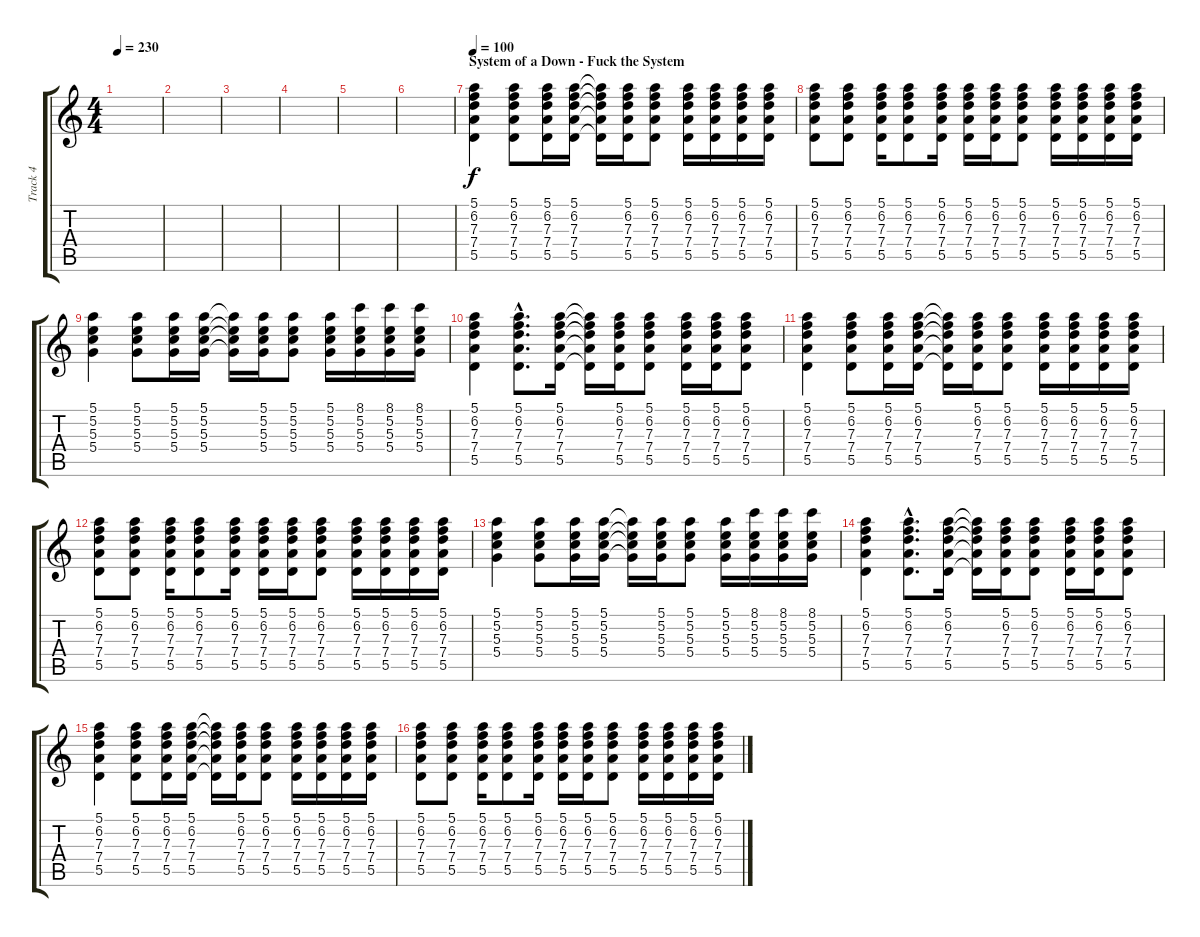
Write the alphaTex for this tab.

\track ("Track 4" "Track 4") {instrument electricguitarclean}
\staff {score tabs}
\tuning (E4 B3 G3 D3 A2 E2) {hide}
\ts (4 4)
\tempo 230
\clef g2
\ks c
|
|
|
|
|
|
\section ("" "System of a Down - Fuck the System")
\tempo 100
(5.1 6.2 7.3 7.4 5.5).4{volume 10} (5.1 6.2 7.3 7.4 5.5).8 (5.1 6.2 7.3 7.4 5.5).16 (5.1 6.2 7.3 7.4 5.5).16 (5.1{t} 6.2{t} 7.3{t} 7.4{t} 5.5{t}).16 (5.1 6.2 7.3 7.4 5.5).16 (5.1 6.2 7.3 7.4 5.5).8 (5.1 6.2 7.3 7.4 5.5).16 (5.1 6.2 7.3 7.4 5.5).16 (5.1 6.2 7.3 7.4 5.5).16 (5.1 6.2 7.3 7.4 5.5).16 |
(5.1 6.2 7.3 7.4 5.5).8 (5.1 6.2 7.3 7.4 5.5).8 (5.1 6.2 7.3 7.4 5.5).16 (5.1 6.2 7.3 7.4 5.5).8 (5.1 6.2 7.3 7.4 5.5).16 (5.1 6.2 7.3 7.4 5.5).16 (5.1 6.2 7.3 7.4 5.5).16 (5.1 6.2 7.3 7.4 5.5).8 (5.1 6.2 7.3 7.4 5.5).16 (5.1 6.2 7.3 7.4 5.5).16 (5.1 6.2 7.3 7.4 5.5).16 (5.1 6.2 7.3 7.4 5.5).16 |
(5.1 5.2 5.3 5.4).4 (5.1 5.2 5.3 5.4).8 (5.1 5.2 5.3 5.4).16 (5.1 5.2 5.3 5.4).16 (5.1{t} 5.2{t} 5.3{t} 5.4{t}).16 (5.1 5.2 5.3 5.4).16 (5.1 5.2 5.3 5.4).8 (5.1 5.2 5.3 5.4).16 (8.1 5.2 5.3 5.4).16 (8.1 5.2 5.3 5.4).16 (8.1 5.2 5.3 5.4).16 |
(5.1 6.2 7.3 7.4 5.5).4 (5.1{hac} 6.2{hac} 7.3{hac} 7.4{hac} 5.5{hac}).8{d} (5.1 6.2 7.3 7.4 5.5).16 (5.1{t} 6.2{t} 7.3{t} 7.4{t} 5.5{t}).16 (5.1 6.2 7.3 7.4 5.5).16 (5.1 6.2 7.3 7.4 5.5).8 (5.1 6.2 7.3 7.4 5.5).16 (5.1 6.2 7.3 7.4 5.5).16 (5.1 6.2 7.3 7.4 5.5).8 |
(5.1 6.2 7.3 7.4 5.5).4 (5.1 6.2 7.3 7.4 5.5).8 (5.1 6.2 7.3 7.4 5.5).16 (5.1 6.2 7.3 7.4 5.5).16 (5.1{t} 6.2{t} 7.3{t} 7.4{t} 5.5{t}).16 (5.1 6.2 7.3 7.4 5.5).16 (5.1 6.2 7.3 7.4 5.5).8 (5.1 6.2 7.3 7.4 5.5).16 (5.1 6.2 7.3 7.4 5.5).16 (5.1 6.2 7.3 7.4 5.5).16 (5.1 6.2 7.3 7.4 5.5).16 |
(5.1 6.2 7.3 7.4 5.5).8 (5.1 6.2 7.3 7.4 5.5).8 (5.1 6.2 7.3 7.4 5.5).16 (5.1 6.2 7.3 7.4 5.5).8 (5.1 6.2 7.3 7.4 5.5).16 (5.1 6.2 7.3 7.4 5.5).16 (5.1 6.2 7.3 7.4 5.5).16 (5.1 6.2 7.3 7.4 5.5).8 (5.1 6.2 7.3 7.4 5.5).16 (5.1 6.2 7.3 7.4 5.5).16 (5.1 6.2 7.3 7.4 5.5).16 (5.1 6.2 7.3 7.4 5.5).16 |
(5.1 5.2 5.3 5.4).4 (5.1 5.2 5.3 5.4).8 (5.1 5.2 5.3 5.4).16 (5.1 5.2 5.3 5.4).16 (5.1{t} 5.2{t} 5.3{t} 5.4{t}).16 (5.1 5.2 5.3 5.4).16 (5.1 5.2 5.3 5.4).8 (5.1 5.2 5.3 5.4).16 (8.1 5.2 5.3 5.4).16 (8.1 5.2 5.3 5.4).16 (8.1 5.2 5.3 5.4).16 |
(5.1 6.2 7.3 7.4 5.5).4 (5.1{hac} 6.2{hac} 7.3{hac} 7.4{hac} 5.5{hac}).8{d} (5.1 6.2 7.3 7.4 5.5).16 (5.1{t} 6.2{t} 7.3{t} 7.4{t} 5.5{t}).16 (5.1 6.2 7.3 7.4 5.5).16 (5.1 6.2 7.3 7.4 5.5).8 (5.1 6.2 7.3 7.4 5.5).16 (5.1 6.2 7.3 7.4 5.5).16 (5.1 6.2 7.3 7.4 5.5).8 |
(5.1 6.2 7.3 7.4 5.5).4 (5.1 6.2 7.3 7.4 5.5).8 (5.1 6.2 7.3 7.4 5.5).16 (5.1 6.2 7.3 7.4 5.5).16 (5.1{t} 6.2{t} 7.3{t} 7.4{t} 5.5{t}).16 (5.1 6.2 7.3 7.4 5.5).16 (5.1 6.2 7.3 7.4 5.5).8 (5.1 6.2 7.3 7.4 5.5).16 (5.1 6.2 7.3 7.4 5.5).16 (5.1 6.2 7.3 7.4 5.5).16 (5.1 6.2 7.3 7.4 5.5).16 |
(5.1 6.2 7.3 7.4 5.5).8 (5.1 6.2 7.3 7.4 5.5).8 (5.1 6.2 7.3 7.4 5.5).16 (5.1 6.2 7.3 7.4 5.5).8 (5.1 6.2 7.3 7.4 5.5).16 (5.1 6.2 7.3 7.4 5.5).16 (5.1 6.2 7.3 7.4 5.5).16 (5.1 6.2 7.3 7.4 5.5).8 (5.1 6.2 7.3 7.4 5.5).16 (5.1 6.2 7.3 7.4 5.5).16 (5.1 6.2 7.3 7.4 5.5).16 (5.1 6.2 7.3 7.4 5.5).16
